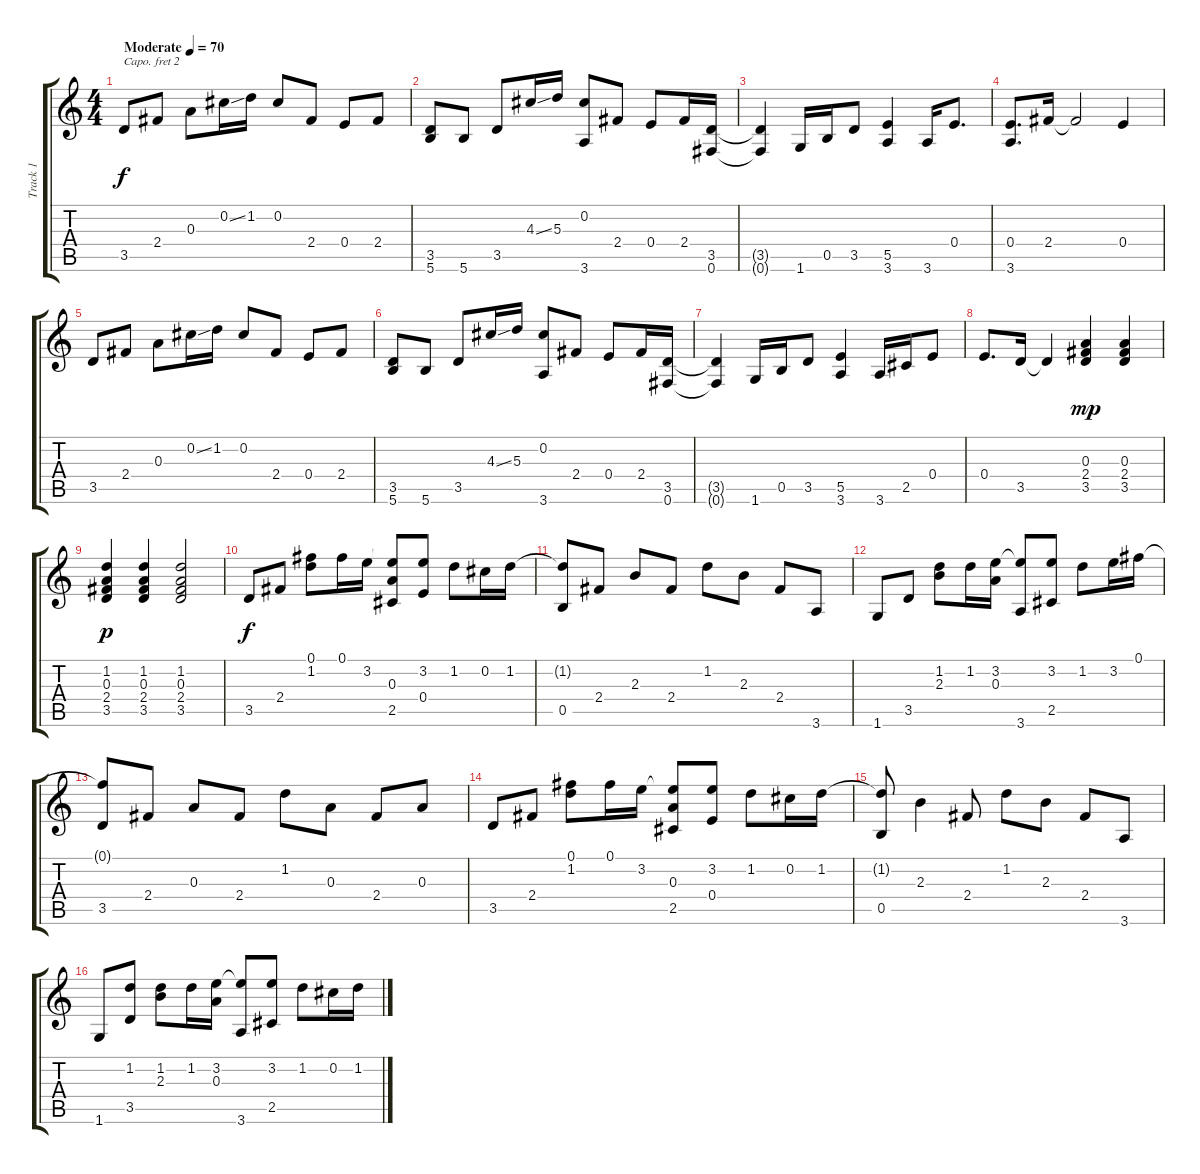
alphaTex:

\track ("Track 1" "Track 1") {instrument acousticguitarsteel}
\staff {score tabs}
\capo 2
\tuning (E4 B3 G3 D3 A2 E2) {hide}
\ts (4 4)
\tempo (70 "Moderate")
\clef g2
\ks c
3.5.8{dy f instrument acousticguitarsteel} 2.4.8 0.3.8 0.2{ss}.16 1.2.16 0.2.8 2.4.8 0.4.8 2.4.8 |
(3.5 5.6).8 5.6.8 3.5.8 4.3{ss}.16 5.3.16 (0.2 3.6).8 2.4.8 0.4.8 2.4.16 (3.5 0.6).16 |
(3.5{t} 0.6{t}).4 1.6.16 0.5.16 3.5.8 (5.5 3.6).4 3.6.16 0.4.8{d} |
(0.4 3.6).8{d} 2.4.16 2.4{t}.2 0.4.4 |
3.5.8 2.4.8 0.3.8 0.2{ss}.16 1.2.16 0.2.8 2.4.8 0.4.8 2.4.8 |
(3.5 5.6).8 5.6.8 3.5.8 4.3{ss}.16 5.3.16 (0.2 3.6).8 2.4.8 0.4.8 2.4.16 (3.5 0.6).16 |
(3.5{t} 0.6{t}).4 1.6.16 0.5.16 3.5.8 (5.5 3.6).4 3.6.16 2.5.16 0.4.8 |
0.4.8{d} 3.5.16 3.5{t}.4 (0.3 2.4 3.5).4{dy mp} (0.3 2.4 3.5).4 |
(1.2 0.3 2.4 3.5).4{dy p} (1.2 0.3 2.4 3.5).4 (1.2 0.3 2.4 3.5).2 |
3.5.8{dy f} 2.4.8 (0.1 1.2).8 0.1.16 3.2.16 (3.2{t} 0.3 2.5).8 (3.2 0.4).8 1.2.8 0.2.16 1.2.16 |
(1.2{t} 0.5).8 2.4.8 2.3.8 2.4.8 1.2.8 2.3.8 2.4.8 3.6.8 |
1.6.8 3.5.8 (1.2 2.3).8 1.2.16 (3.2 0.3).16 (3.2{t} 3.6).8 (3.2 2.5).8 1.2.8 3.2.16 0.1.16 |
(0.1{t} 3.5).8 2.4.8 0.3.8 2.4.8 1.2.8 0.3.8 2.4.8 0.3.8 |
3.5.8 2.4.8 (0.1 1.2).8 0.1.16 3.2.16 (3.2{t} 0.3 2.5).8 (3.2 0.4).8 1.2.8 0.2.16 1.2.16 |
(1.2{t} 0.5).8 2.3.4 2.4.8 1.2.8 2.3.8 2.4.8 3.6.8 |
1.6.8 (1.2 3.5).8 (1.2 2.3).8 1.2.16 (3.2 0.3).16 (3.2{t} 3.6).8 (3.2 2.5).8 1.2.8 0.2.16 1.2.16
